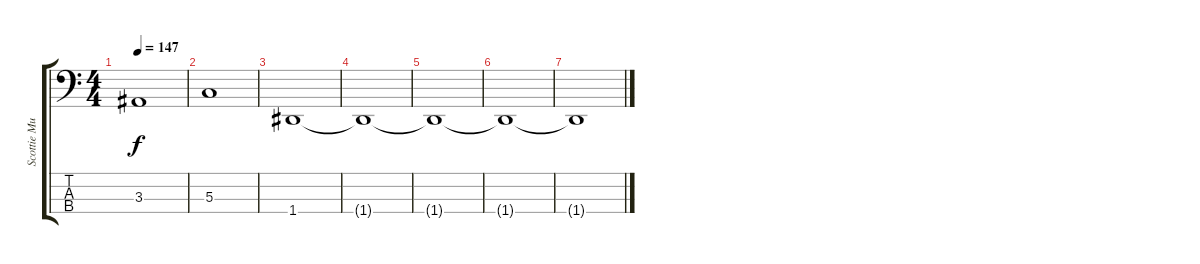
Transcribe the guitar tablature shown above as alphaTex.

\track ("Scottie Murphy - Bass" "Scottie Mu") {instrument electricbasspick}
\staff {score tabs}
\tuning (F2 C2 G1 D1) {hide}
\ts (4 4)
\tempo 147
\clef f4
\ks c
3.3.1{dy f} |
5.3.1 |
1.4.1 |
1.4{t}.1 |
1.4{t}.1 |
1.4{t}.1 |
1.4{t}.1
